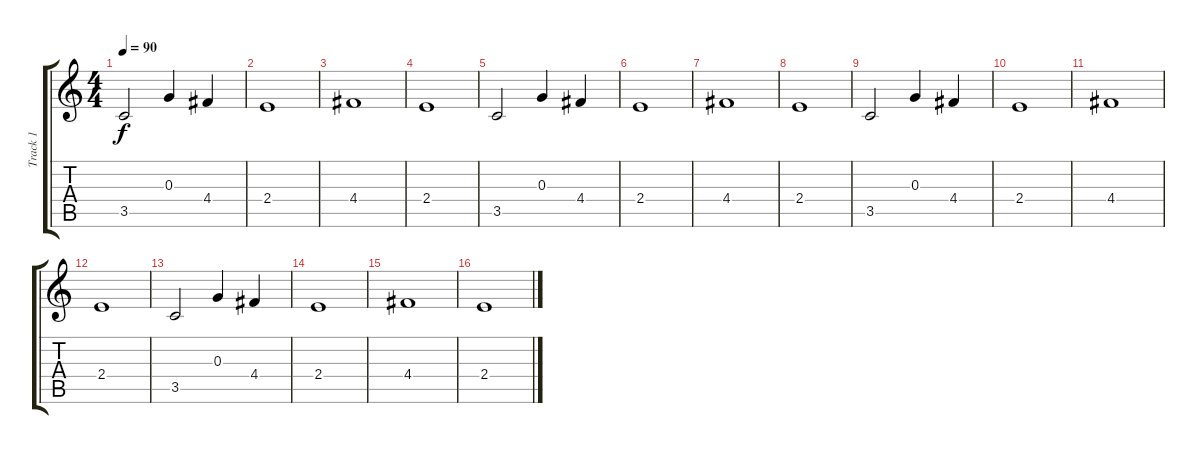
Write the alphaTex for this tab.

\track ("Track 1" "Track 1") {instrument electricguitarjazz}
\staff {score tabs}
\tuning (E4 B3 G3 D3 A2 E2) {hide}
\ts (4 4)
\tempo 90
\clef g2
\ks c
3.5.2{dy f} 0.3.4 4.4.4 |
2.4.1 |
4.4.1 |
2.4.1 |
3.5.2 0.3.4 4.4.4 |
2.4.1 |
4.4.1 |
2.4.1 |
3.5.2 0.3.4 4.4.4 |
2.4.1 |
4.4.1 |
2.4.1 |
3.5.2 0.3.4 4.4.4 |
2.4.1 |
4.4.1 |
2.4.1
